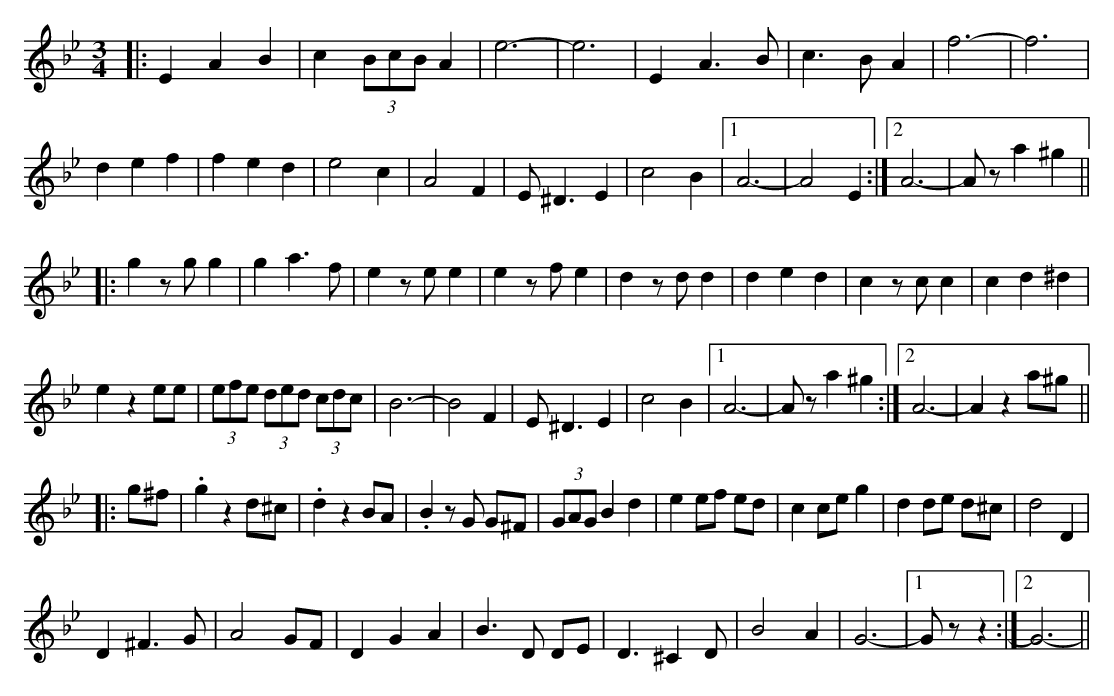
X:1
M:3/4
K:Gmin
|: E2 A2 B2|c2 (3BcB A2|e6-|-e6| E2 A3 B|c3 B A2| f6-|-f6|
d2 e2 f2|f2 e2 d2| e4 c2|A4 F2| E ^D3 E2|c4 B2|1 A6-|-A4 E2:|2 A6-|-Az a2 ^g2||
|: g2 zg g2|g2 a3 f| e2 ze e2|e2 zf e2| d2 zd d2|d2 e2 d2| c2 zc c2|c2 d2 ^d2|
e2 z2 ee|(3efe (3ded (3cdc| B6-|-B4 F2| E ^D3 E2|c4 B2|1 A6-|-Az a2 ^g2:|2 A6-|-A2 z2 a^g||
|:g^f|.g2 z2 d^c|.d2 z2 BA|.B2 zG G^F|(3GAG B2 d2|e2 ef ed|c2 ce g2|d2 de d^c|d4 D2|
D2 ^F3 G|A4 GF|D2 G2 A2|B3 D DE|D3 ^C2 D|B4 A2|G6-|1 -Gz z2:|2 G6-||
